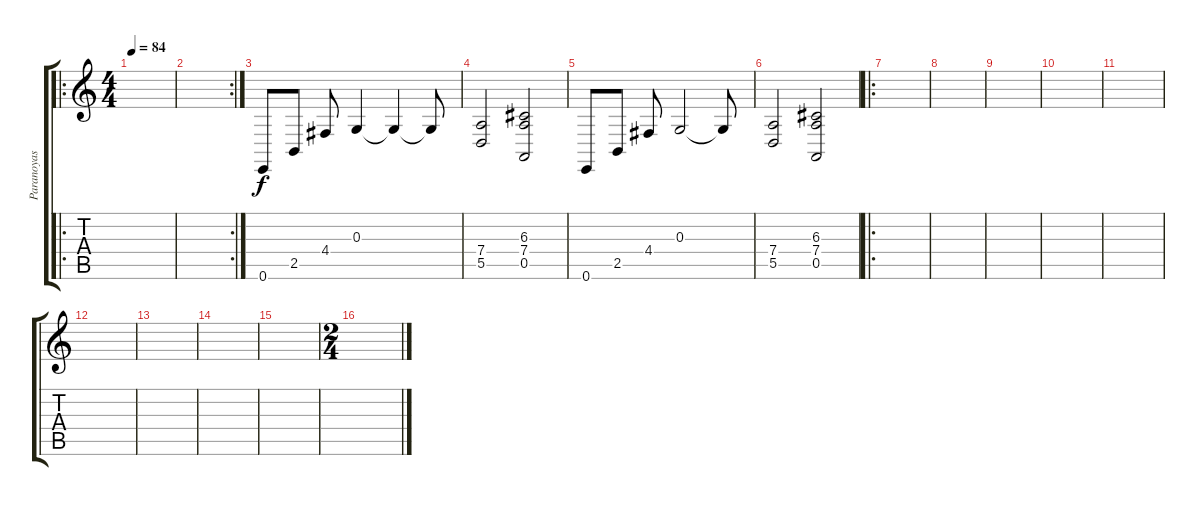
\track ("Paranoyas de fondo" "Paranoyas ") {instrument stringensemble1}
\staff {score tabs}
\tuning (E4 B3 G3 D3 A2 E2) {hide}
\ro
\ts (4 4)
\tempo 84
\clef g2
\ks c
|
\rc 2
|
0.6.8 2.5.8 4.4.8 0.3.4 0.3{t}.4 0.3{t}.8 |
(7.4 5.5).2 (6.3 7.4 0.5).2 |
0.6.8 2.5.8 4.4.8 0.3.2 0.3{t}.8 |
(7.4 5.5).2 (6.3 7.4 0.5).2 |
\ro
|
|
|
|
|
|
|
|
|
\ts (2 4)
